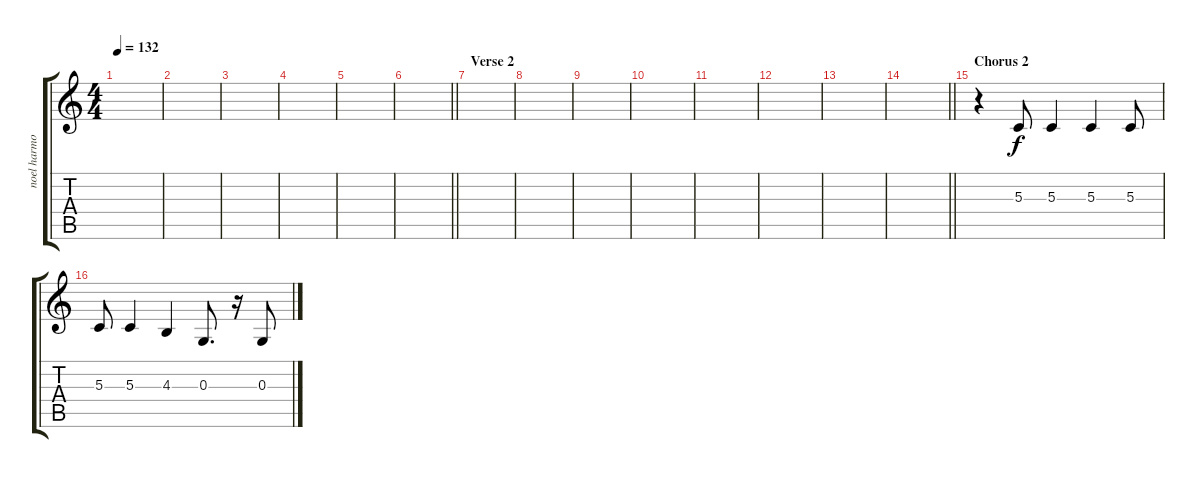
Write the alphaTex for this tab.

\track ("noel harmony" "noel harmo") {instrument altosax}
\staff {score tabs}
\tuning (E4 B3 G3 D3 A2 E2) {hide}
\ts (4 4)
\tempo 132
\clef g2
\ks c
|
|
|
|
|
\barLineRight lightlight
|
\section ("" "Verse 2")
|
|
|
|
|
|
|
\barLineRight lightlight
|
\section ("" "Chorus 2")
r.4 5.3.8 5.3.4 5.3.4 5.3.8 |
5.3.8 5.3.4 4.3.4 0.3.8{d} r.16 0.3.8
